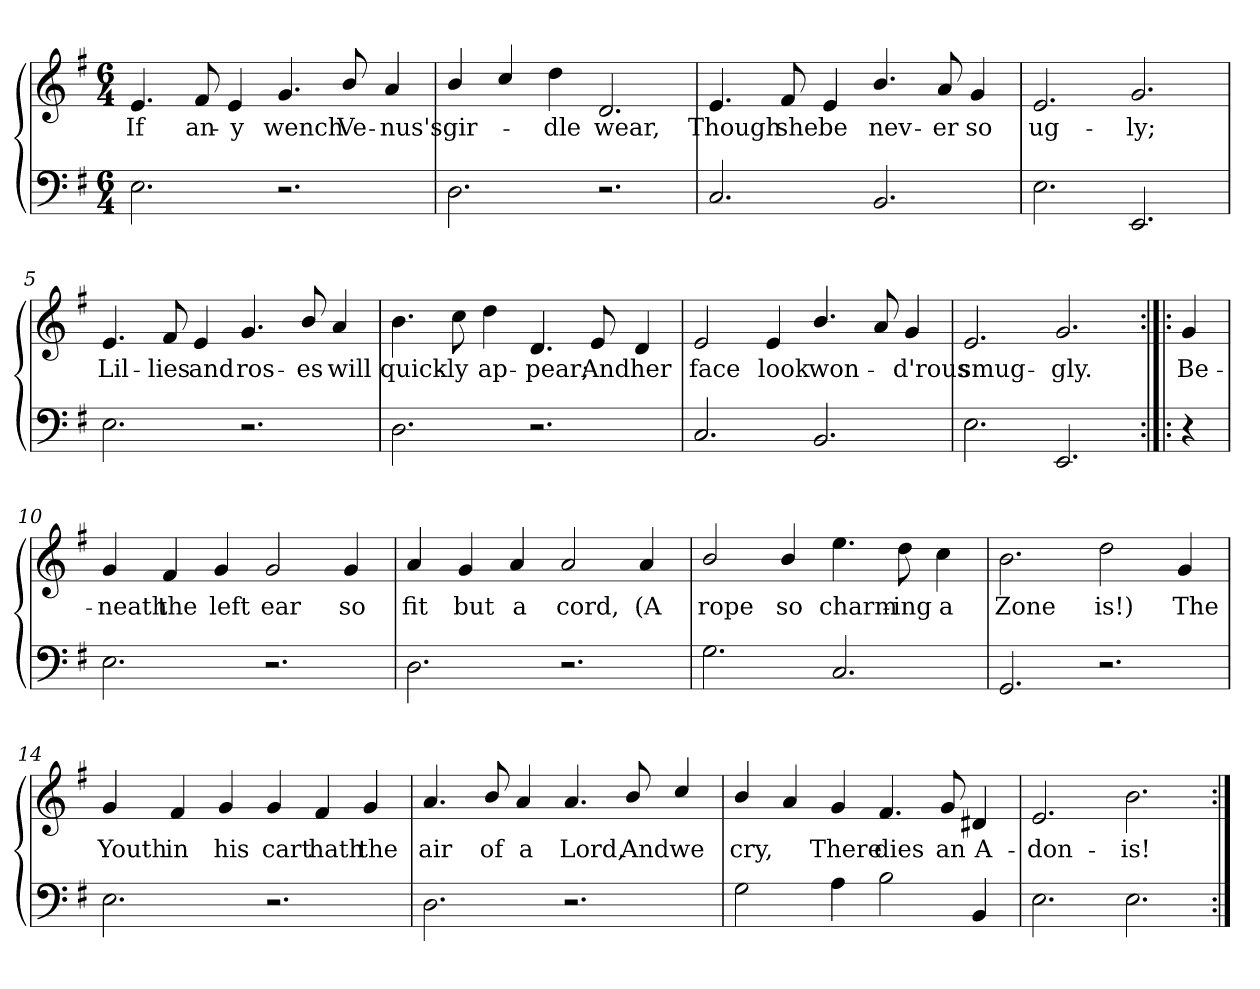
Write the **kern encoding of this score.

**kern	**kern	**text
*part2	*part1	*part1
*staff2	*staff1	*staff1
*clefF4	*clefG2	*
*k[f#]	*k[f#]	*
*G:	*G:	*
*M6/4	*M6/4	*
=1	=1	=1
2.E\	4.e/	If
.	8f#/	an-
.	4e/	-y
2.r	4.g/	wench
.	8b/	Ve-
.	4a/	-nus's
=2	=2	=2
2.D\	4b/	gir-
.	4cc/	.
.	4dd\	-dle
2.r	2.d/	wear,
=3	=3	=3
2.C/	4.e/	Though
.	8f#/	she
.	4e/	be
2.BB/	4.b/	nev-
.	8a/	-er
.	4g/	so
=4	=4	=4
2.E\	2.e/	ug-
2.EE/	2.g/	-ly;
!!LO:LB:g=z
=5	=5	=5
2.E\	4.e/	Lil-
.	8f#/	-lies
.	4e/	and
2.r	4.g/	ros-
.	8b/	-es
.	4a/	will
=6	=6	=6
2.D\	4.b\	quick-
.	8cc\	-ly
.	4dd\	ap-
2.r	4.d/	-pear;
.	8e/	And
.	4d/	her
=7	=7	=7
2.C/	2e/	face
.	4e/	look
2.BB/	4.b/	won-
.	8a/	.
.	4g/	-d'rous
=8	=8	=8
2.E\	2.e/	smug-
2.EE/	2.g/	-gly.
=9:|!|:	=9:|!|:	=9:|!|:
4r	4g/	Be-
!!LO:LB:g=z
=10	=10	=10
2.E\	4g/	-neath
.	4f#/	the
.	4g/	left
2.r	2g/	ear
.	4g/	so
=11	=11	=11
2.D\	4a/	fit
.	4g/	but
.	4a/	a
2.r	2a/	cord,
.	4a/	(A
=12	=12	=12
2.G\	2b/	rope
.	4b/	so
2.C/	4.ee\	charm-
.	8dd\	-ing
.	4cc\	a
=13	=13	=13
2.GG/	2.b\	Zone
2.r	2dd\	is!)
.	4g/	The
!!LO:LB:g=z
=14	=14	=14
2.E\	4g/	Youth
.	4f#/	in
.	4g/	his
2.r	4g/	cart
.	4f#/	hath
.	4g/	the
=15	=15	=15
2.D\	4.a/	air
.	8b/	of
.	4a/	a
2.r	4.a/	Lord,
.	8b/	And
.	4cc/	we
=16	=16	=16
2G\	4b/	cry,
.	4a/	.
4A\	4g/	There
2B\	4.f#/	dies
.	8g/	an
4BB/	4d#X/	A-
=17	=17	=17
2.E\	2.e/	-don-
2.E\	2.b\	-is!
=:|!	=:|!	=:|!
*-	*-	*-
